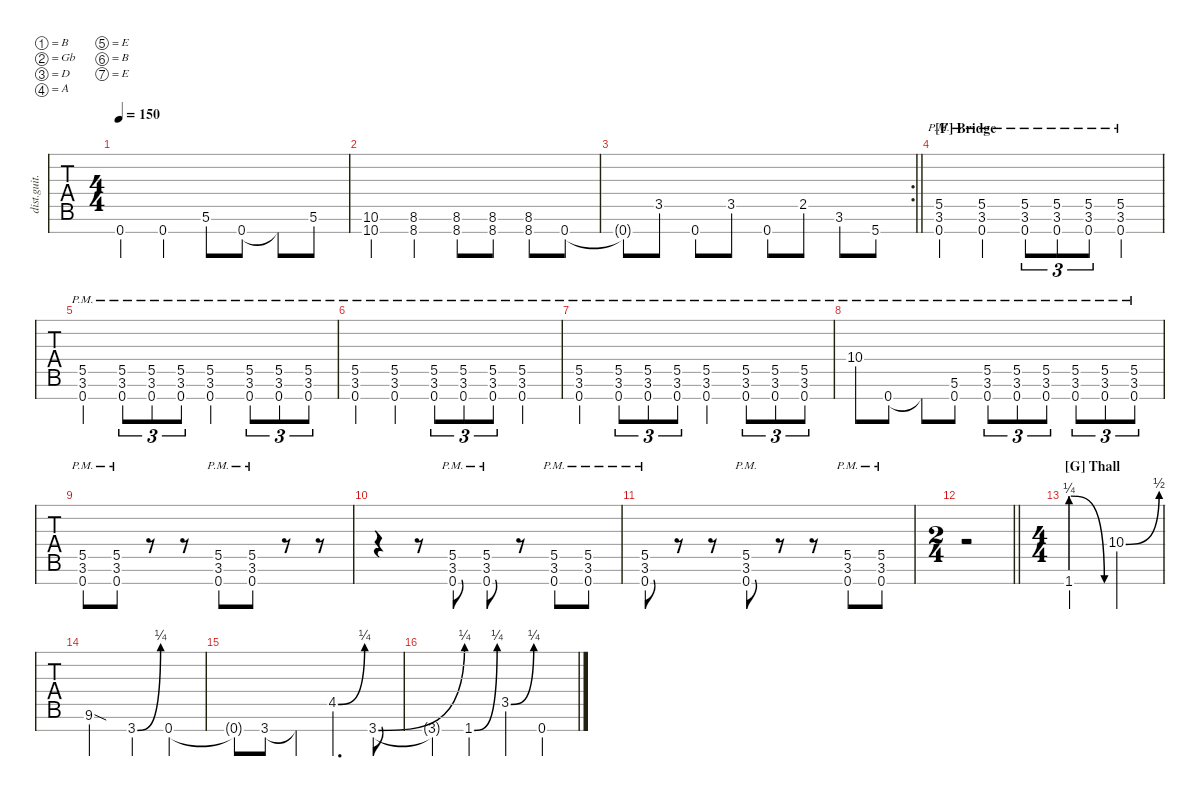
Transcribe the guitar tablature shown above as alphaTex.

\defaultSystemsLayout 4
\hideDynamics
\bracketExtendMode nobrackets
\track ("Distortion Guitar" "dist.guit.") {instrument distortionguitar}
\staff {tabs}
\tuning (B3 Gb3 D3 A2 E2 B1 E1)
\ts (4 4)
\tempo 150
\clef g2
\ks c
0.7{t}.4{dy mf beam Up} 0.7.4{beam Up} 5.6.8{beam Up} 0.7.8{beam Up} 0.7{t}.8{beam Up} 5.6.8{beam Up} |
(10.6 10.7).4{beam Up} (8.7 8.6).4{beam Up} (8.6 8.7).8{beam Up} (8.7 8.6).8{beam Up} (8.6 8.7).8{beam Up} 0.7.8{beam Up} |
\rc 2
\barLineRight lightlight
0.7{t}.8{beam Up} 3.5.8{beam Up} 0.7.8{beam Up} 3.5.8{beam Up} 0.7.8{beam Up} 2.5{acc #}.8{beam Up} 3.6.8{beam Up} 5.7.8{beam Up} |
\section ("F" "Bridge")
(0.7{pm} 3.6{pm} 5.5{pm}).4{beam Up} (0.7{pm} 3.6{pm} 5.5{pm}).4{beam Up} (0.7{pm} 3.6{pm} 5.5{pm}).8{tu (3 2) beam Up} (0.7{pm} 3.6{pm} 5.5{pm}).8{tu (3 2) beam Up} (0.7{pm} 3.6{pm} 5.5{pm}).8{tu (3 2) beam Up} (0.7{pm} 3.6{pm} 5.5{pm}).4{beam Up} |
(0.7{pm} 3.6{pm} 5.5{pm}).4{beam Up} (0.7{pm} 3.6{pm} 5.5{pm}).8{tu (3 2) beam Up} (0.7{pm} 3.6{pm} 5.5{pm}).8{tu (3 2) beam Up} (0.7{pm} 3.6{pm} 5.5{pm}).8{tu (3 2) beam Up} (0.7{pm} 3.6{pm} 5.5{pm}).4{beam Up} (0.7{pm} 3.6{pm} 5.5{pm}).8{tu (3 2) beam Up} (0.7{pm} 3.6{pm} 5.5{pm}).8{tu (3 2) beam Up} (0.7{pm} 3.6{pm} 5.5{pm}).8{tu (3 2) beam Up} |
(0.7{pm} 3.6{pm} 5.5{pm}).4{beam Up} (0.7{pm} 3.6{pm} 5.5{pm}).4{beam Up} (0.7{pm} 3.6{pm} 5.5{pm}).8{tu (3 2) beam Up} (0.7{pm} 3.6{pm} 5.5{pm}).8{tu (3 2) beam Up} (0.7{pm} 3.6{pm} 5.5{pm}).8{tu (3 2) beam Up} (0.7{pm} 3.6{pm} 5.5{pm}).4{beam Up} |
(0.7{pm} 3.6{pm} 5.5{pm}).4{beam Up} (0.7{pm} 3.6{pm} 5.5{pm}).8{tu (3 2) beam Up} (0.7{pm} 3.6{pm} 5.5{pm}).8{tu (3 2) beam Up} (0.7{pm} 3.6{pm} 5.5{pm}).8{tu (3 2) beam Up} (0.7{pm} 3.6{pm} 5.5{pm}).4{beam Up} (0.7{pm} 3.6{pm} 5.5{pm}).8{tu (3 2) beam Up} (0.7{pm} 3.6{pm} 5.5{pm}).8{tu (3 2) beam Up} (0.7{pm} 3.6{pm} 5.5{pm}).8{tu (3 2) beam Up} |
10.4{pm}.8{beam Up} 0.7{pm}.8{beam Up} 0.7{pm t}.8{beam Up} (0.7{pm} 5.6{pm}).8{beam Up} (0.7{pm} 3.6{pm} 5.5{pm}).8{tu (3 2) beam Up} (0.7{pm} 3.6{pm} 5.5{pm}).8{tu (3 2) beam Up} (0.7{pm} 3.6{pm} 5.5{pm}).8{tu (3 2) beam Up} (0.7{pm} 3.6{pm} 5.5{pm}).8{tu (3 2) beam Up} (0.7{pm} 3.6{pm} 5.5{pm}).8{tu (3 2) beam Up} (0.7{pm} 3.6{pm} 5.5{pm}).8{tu (3 2) beam Up} |
(0.7{pm} 3.6{pm} 5.5{pm}).8{beam Up} (0.7{pm} 3.6{pm} 5.5{pm}).8{beam Up} r.8{beam Down} r.8{beam Down} (0.7{pm} 3.6{pm} 5.5{pm}).8{beam Up} (0.7{pm} 3.6{pm} 5.5{pm}).8{beam Up} r.8{beam Down} r.8{beam Down} |
r.4{beam Down} r.8{beam Down} (0.7{pm} 3.6{pm} 5.5{pm}).8{beam Up} (0.7{pm} 3.6{pm} 5.5{pm}).8{beam Up} r.8{beam Down} (0.7{pm} 3.6{pm} 5.5{pm}).8{beam Up} (0.7{pm} 3.6{pm} 5.5{pm}).8{beam Up} |
(0.7{pm} 3.6{pm} 5.5{pm}).8{beam Up} r.8{beam Down} r.8{beam Down} (0.7{pm} 3.6{pm} 5.5{pm}).8{beam Up} r.8{beam Down} r.8{beam Down} (0.7{pm} 3.6{pm} 5.5{pm}).8{beam Up} (0.7{pm} 3.6{pm} 5.5{pm}).8{beam Up} |
\ts (2 4)
\beaming (8 2 2)
\barLineRight lightlight
r.2{beam Down} |
\ts (4 4)
\beaming (8 2 2 2 2)
\section ("G" "Thall")
1.7{be (prebendrelease 0 1 36.6 0)}.2{beam Up} 10.4{be (bend 0 0 45.6 2)}.2{beam Up} |
9.6{sod acc #}.2{beam Up} 3.7{be (bend 0 0 39 1)}.4{beam Up} 0.7.4{beam Up} |
0.7{t}.8{beam Up} 3.7.8{beam Up} 3.7{t}.4{beam Up} 4.5{be (bend 0 0 36.6 1) acc #}.4{d beam Up} 3.7{be (bend 0 0 40.199999999999996 1)}.8{beam Up} |
3.7{t}.4{beam Up} 1.7{be (bend 0 0 40.199999999999996 1)}.4{beam Up} 3.5{be (bend 0 0 36.6 1)}.4{beam Up} 0.7.4{beam Up}
